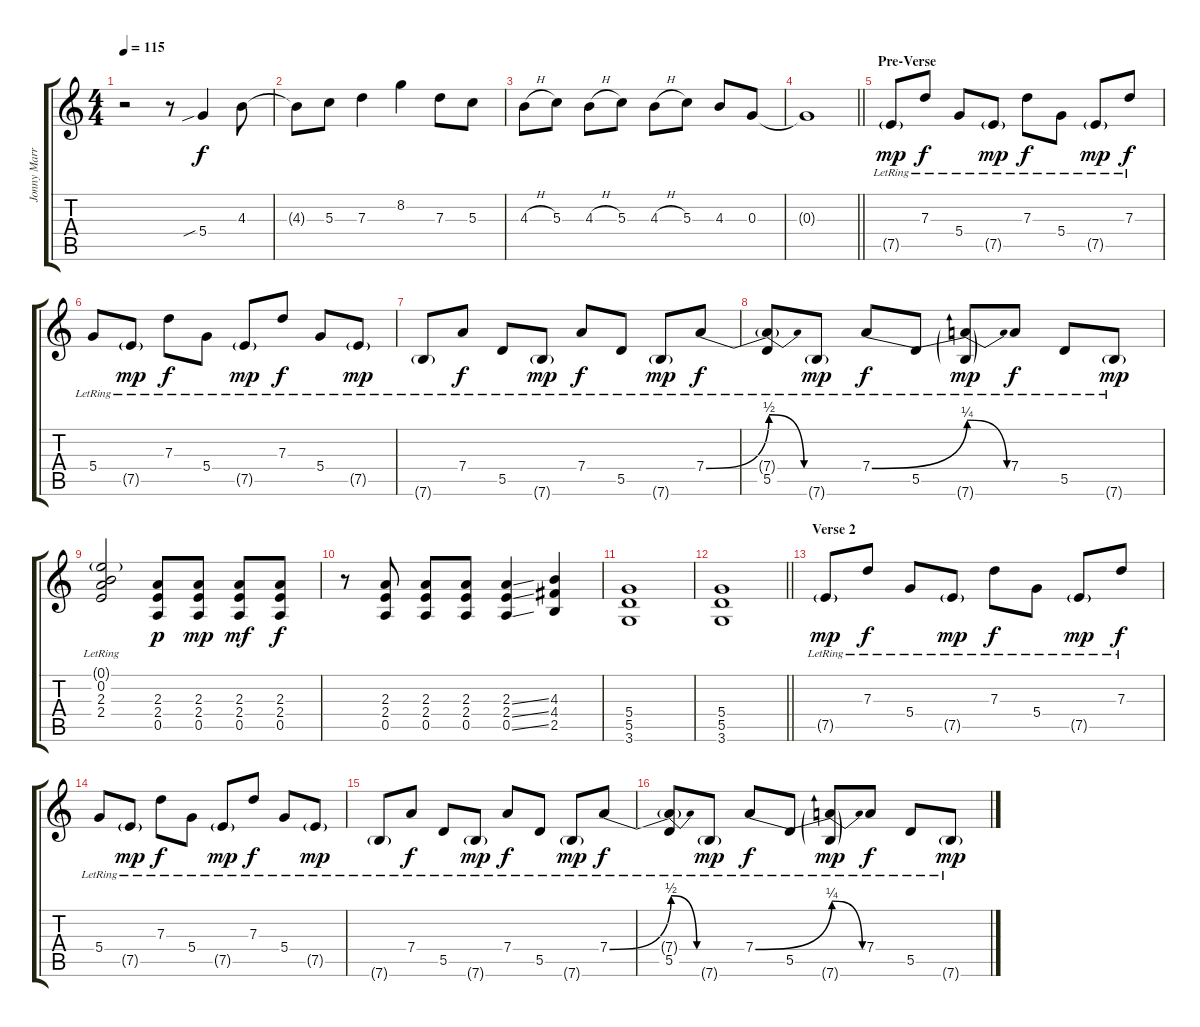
\track ("Jonny Marr" "Jonny Marr") {instrument electricguitarclean}
\staff {score tabs}
\tuning (E4 B3 G3 D3 A2 E2) {hide}
\ts (4 4)
\tempo 115
\clef g2
\ks c
r.2{dy f} r.8 5.4{sib}.4 4.3.8 |
4.3{t}.8 5.3.8 7.3.4 8.2.4 7.3.8 5.3.8 |
4.3{h}.8 5.3.8 4.3{h}.8 5.3.8 4.3{h}.8 5.3.8 4.3.8 0.3.8 |
\barLineRight lightlight
0.3{t}.1 |
\section ("" "Pre-Verse")
7.5{g lr}.8{dy mp} 7.3{lr}.8{dy f} 5.4{lr}.8 7.5{g lr}.8{dy mp} 7.3{lr}.8{dy f} 5.4{lr}.8 7.5{g lr}.8{dy mp} 7.3{lr}.8{dy f} |
5.4{lr}.8 7.5{g lr}.8{dy mp} 7.3{lr}.8{dy f} 5.4{lr}.8 7.5{g lr}.8{dy mp} 7.3{lr}.8{dy f} 5.4{lr}.8 7.5{g lr}.8{dy mp} |
7.6{g lr}.8 7.4{lr}.8{dy f} 5.5{lr}.8 7.6{g lr}.8{dy mp} 7.4{lr}.8{dy f} 5.5{lr}.8 7.6{g lr}.8{dy mp} 7.4{be (bend 0 0 60 2) lr}.8{dy f} |
(7.4{be (release 0 2 60 0) t} 5.5{lr}).8 7.6{g lr}.8{dy mp} 7.4{be (bend 0 0 60 1) lr}.8{dy f} 5.5{lr}.8 (7.4{be (release 0 1 60 0) t} 7.6{g lr}).8{dy mp} 7.4{lr}.8{dy f} 5.5{lr}.8 7.6{g lr}.8{dy mp} |
(0.1{g} 0.2{lr} 2.3{lr} 2.4{lr}).2 (2.3 2.4 0.5).8{dy p} (2.3 2.4 0.5).8{dy mp} (2.3 2.4 0.5).8{dy mf} (2.3 2.4 0.5).8{dy f} |
r.8 (2.3 2.4 0.5).8 (2.3 2.4 0.5).8 (2.3 2.4 0.5).8 (2.3{ss} 2.4{ss} 0.5{ss}).4 (4.3 4.4 2.5).4 |
(5.4 5.5 3.6).1 |
\barLineRight lightlight
(5.4 5.5 3.6).1 |
\section ("" "Verse 2")
7.5{g lr}.8{dy mp} 7.3{lr}.8{dy f} 5.4{lr}.8 7.5{g lr}.8{dy mp} 7.3{lr}.8{dy f} 5.4{lr}.8 7.5{g lr}.8{dy mp} 7.3{lr}.8{dy f} |
5.4{lr}.8 7.5{g lr}.8{dy mp} 7.3{lr}.8{dy f} 5.4{lr}.8 7.5{g lr}.8{dy mp} 7.3{lr}.8{dy f} 5.4{lr}.8 7.5{g lr}.8{dy mp} |
7.6{g lr}.8 7.4{lr}.8{dy f} 5.5{lr}.8 7.6{g lr}.8{dy mp} 7.4{lr}.8{dy f} 5.5{lr}.8 7.6{g lr}.8{dy mp} 7.4{be (bend 0 0 60 2) lr}.8{dy f} |
(7.4{be (release 0 2 60 0) t} 5.5{lr}).8 7.6{g lr}.8{dy mp} 7.4{be (bend 0 0 60 1) lr}.8{dy f} 5.5{lr}.8 (7.4{be (release 0 1 60 0) t} 7.6{g lr}).8{dy mp} 7.4{lr}.8{dy f} 5.5{lr}.8 7.6{g lr}.8{dy mp}
